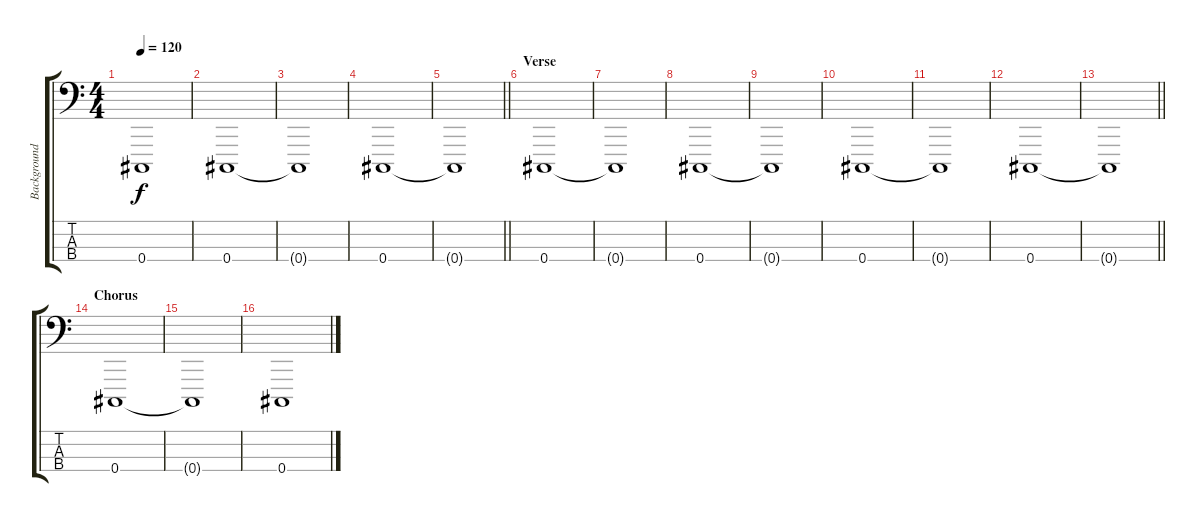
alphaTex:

\track ("Background" "Background") {instrument synthstrings1}
\staff {score tabs}
\tuning (Gb2 Db2 Ab1 Db1) {hide}
\ts (4 4)
\tempo 120
\clef f4
\ks c
0.4{t}.1{dy f} |
0.4.1 |
0.4{t}.1 |
0.4.1 |
\barLineRight lightlight
0.4{t}.1 |
\section ("" "Verse")
0.4.1 |
0.4{t}.1 |
0.4.1 |
0.4{t}.1 |
0.4.1 |
0.4{t}.1 |
0.4.1 |
\barLineRight lightlight
0.4{t}.1 |
\section ("" "Chorus")
0.4.1 |
0.4{t}.1 |
0.4.1
